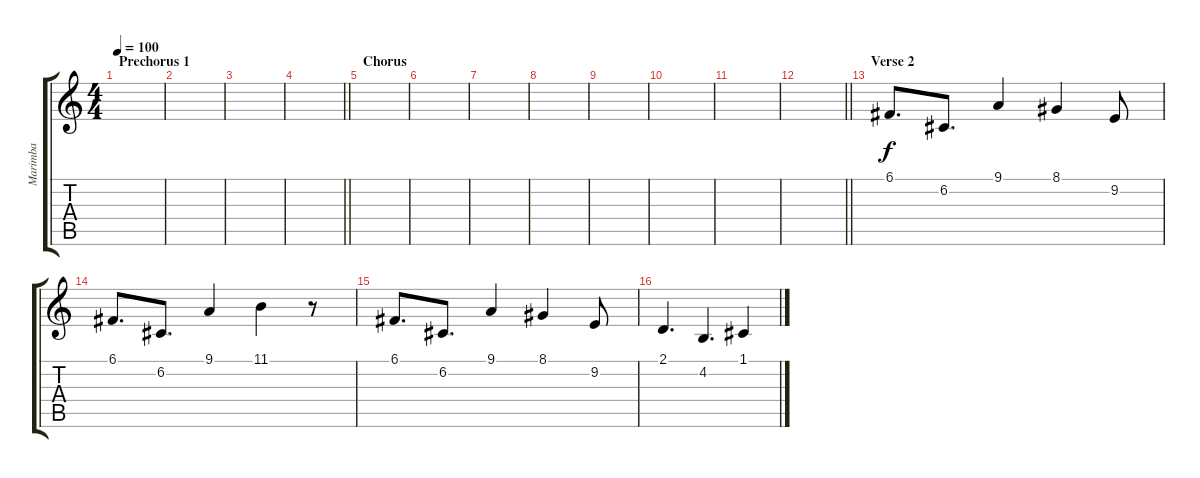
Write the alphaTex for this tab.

\track ("Marimba" "Marimba") {instrument marimba}
\staff {score tabs}
\tuning (C4 G3 Eb3 Bb2 F2 C2) {hide}
\ts (4 4)
\section ("" "Prechorus 1")
\tempo 100
\clef g2
\ks c
|
|
|
\barLineRight lightlight
|
\section ("" "Chorus")
|
|
|
|
|
|
|
\barLineRight lightlight
|
\section ("" "Verse 2")
6.1.8{d} 6.2.8{d} 9.1.4 8.1.4 9.2.8 |
6.1.8{d} 6.2.8{d} 9.1.4 11.1.4 r.8 |
6.1.8{d} 6.2.8{d} 9.1.4 8.1.4 9.2.8 |
2.1.4{d} 4.2.4{d} 1.1.4
